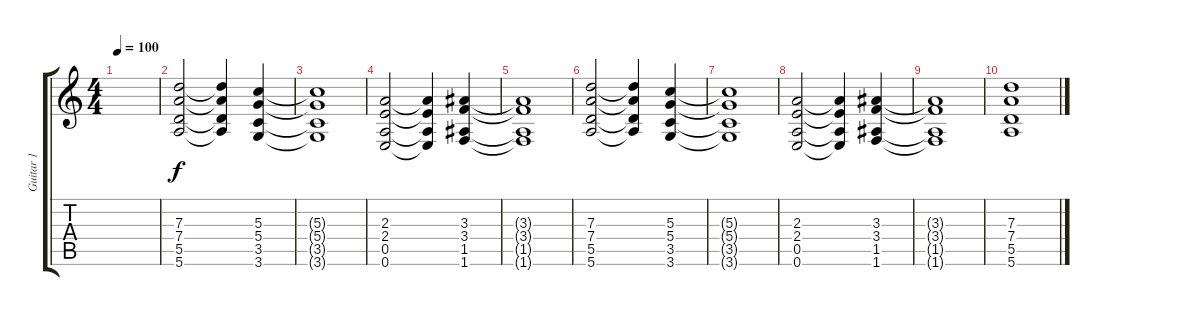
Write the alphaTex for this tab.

\track ("Guitar 1" "Guitar 1") {instrument overdrivenguitar}
\staff {score tabs}
\tuning (E4 B3 G3 D3 A2 E2) {hide}
\ts (4 4)
\tempo 100
\clef g2
\ks c
|
(7.3 7.4 5.5 5.6).2 (7.3{t} 7.4{t} 5.5{t} 5.6{t}).4 (5.3 5.4 3.5 3.6).4 |
(5.3{t} 5.4{t} 3.5{t} 3.6{t}).1 |
(2.3 2.4 0.5 0.6).2 (2.3{t} 2.4{t} 0.5{t} 0.6{t}).4 (3.3 3.4 1.5 1.6).4 |
(3.3{t} 3.4{t} 1.5{t} 1.6{t}).1 |
(7.3 7.4 5.5 5.6).2 (7.3{t} 7.4{t} 5.5{t} 5.6{t}).4 (5.3 5.4 3.5 3.6).4 |
(5.3{t} 5.4{t} 3.5{t} 3.6{t}).1 |
(2.3 2.4 0.5 0.6).2 (2.3{t} 2.4{t} 0.5{t} 0.6{t}).4 (3.3 3.4 1.5 1.6).4 |
(3.3{t} 3.4{t} 1.5{t} 1.6{t}).1 |
(7.3 7.4 5.5 5.6).1
